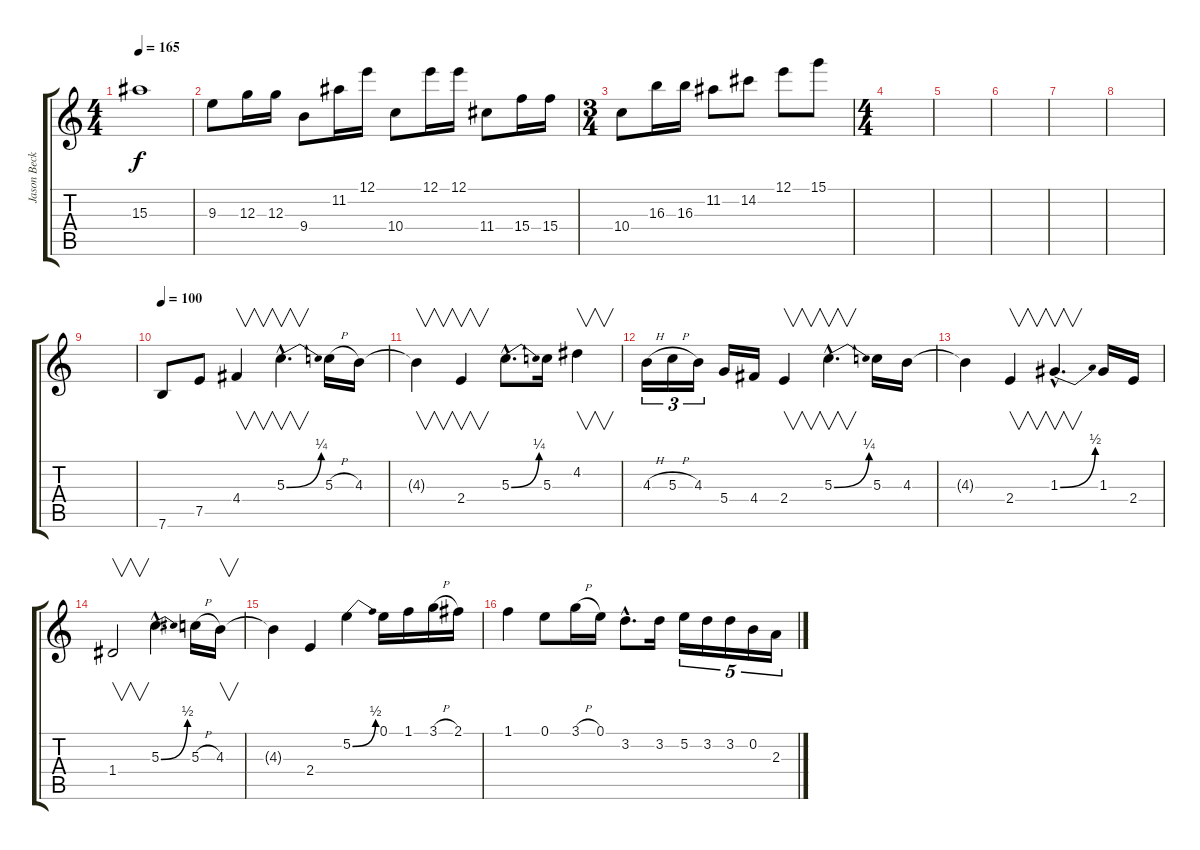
\track ("Jason Becker" "Jason Beck") {instrument distortionguitar}
\staff {score tabs}
\tuning (E4 B3 G3 D3 A2 E2) {hide}
\ts (4 4)
\tempo 165
\clef g2
\ks c
15.3{t}.1{dy f} |
9.3.8 12.3.16 12.3.16 9.4.8 11.2.16 12.1.16 10.4.8 12.1.16 12.1.16 11.4.8 15.4.16 15.4.16 |
\ts (3 4)
10.4.8 16.3.16 16.3.16 11.2.8 14.2.8 12.1.8 15.1.8 |
\ts (4 4)
|
|
|
|
|
|
\tempo 100
7.6.8 7.5.8 4.4.4{v} 5.3{be (bend 0 0 60 1) hac}.4{v d} 5.3{h}.16 4.3.16 |
4.3{t}.4{v} 2.4.4{v} 5.3{be (bend 0 0 60 1) hac}.8{d} 5.3.16 4.2.4{v} |
4.3{h}.16{tu (3 2)} 5.3{h}.16{tu (3 2)} 4.3.16{tu (3 2)} 5.4.16 4.4.16 2.4.4{v} 5.3{be (bend 0 0 60 1) hac}.4{v d} 5.3.16 4.3.16 |
4.3{t}.4 2.4.4{v} 1.3{be (bend 0 0 60 2) hac}.4{v d} 1.3.16 2.4.16 |
1.4.2{v} 5.3{be (bend 0 0 60 2) hac}.4{d} 5.3{h}.16 4.3.16{v} |
4.3{t}.4 2.4.4 5.2{be (bend 0 0 60 2)}.4 0.1.16 1.1.16 3.1{h}.16 2.1.16 |
1.1.4 0.1.8 3.1{h}.16 0.1.16 3.2{hac}.8{d} 3.2.16 5.2.16{tu (5 4)} 3.2.16{tu (5 4)} 3.2.16{tu (5 4)} 0.2.16{tu (5 4)} 2.3.16{tu (5 4)}
